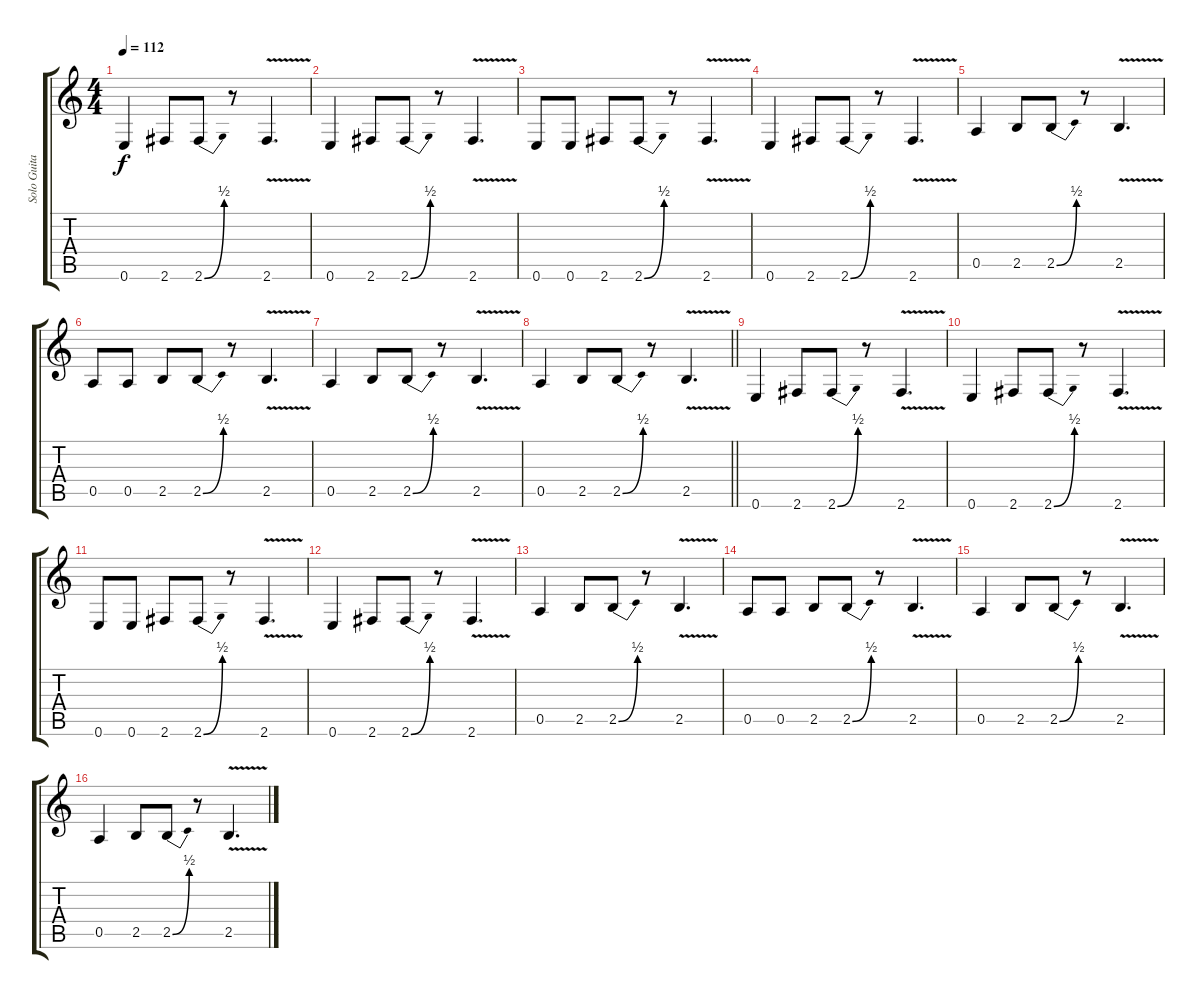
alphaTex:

\track ("Solo Guitar 1" "Solo Guita") {instrument distortionguitar}
\staff {score tabs}
\tuning (E4 B3 G3 D3 A2 E2) {hide}
\ts (4 4)
\tempo 112
\clef g2
\ks c
0.6.4{dy f} 2.6.8 2.6{be (bend 0 0 60 2)}.8 r.8 2.6{v}.4{d} |
0.6.4 2.6.8 2.6{be (bend 0 0 60 2)}.8 r.8 2.6{v}.4{d} |
0.6.8 0.6.8 2.6.8 2.6{be (bend 0 0 60 2)}.8 r.8 2.6{v}.4{d} |
0.6.4 2.6.8 2.6{be (bend 0 0 60 2)}.8 r.8 2.6{v}.4{d} |
0.5.4 2.5.8 2.5{be (bend 0 0 60 2)}.8 r.8 2.5{v}.4{d} |
0.5.8 0.5.8 2.5.8 2.5{be (bend 0 0 60 2)}.8 r.8 2.5{v}.4{d} |
0.5.4 2.5.8 2.5{be (bend 0 0 60 2)}.8 r.8 2.5{v}.4{d} |
\barLineRight lightlight
0.5.4 2.5.8 2.5{be (bend 0 0 60 2)}.8 r.8 2.5{v}.4{d} |
0.6.4 2.6.8 2.6{be (bend 0 0 60 2)}.8 r.8 2.6{v}.4{d} |
0.6.4 2.6.8 2.6{be (bend 0 0 60 2)}.8 r.8 2.6{v}.4{d} |
0.6.8 0.6.8 2.6.8 2.6{be (bend 0 0 60 2)}.8 r.8 2.6{v}.4{d} |
0.6.4 2.6.8 2.6{be (bend 0 0 60 2)}.8 r.8 2.6{v}.4{d} |
0.5.4 2.5.8 2.5{be (bend 0 0 60 2)}.8 r.8 2.5{v}.4{d} |
0.5.8 0.5.8 2.5.8 2.5{be (bend 0 0 60 2)}.8 r.8 2.5{v}.4{d} |
0.5.4 2.5.8 2.5{be (bend 0 0 60 2)}.8 r.8 2.5{v}.4{d} |
0.5.4 2.5.8 2.5{be (bend 0 0 60 2)}.8 r.8 2.5{v}.4{d}
